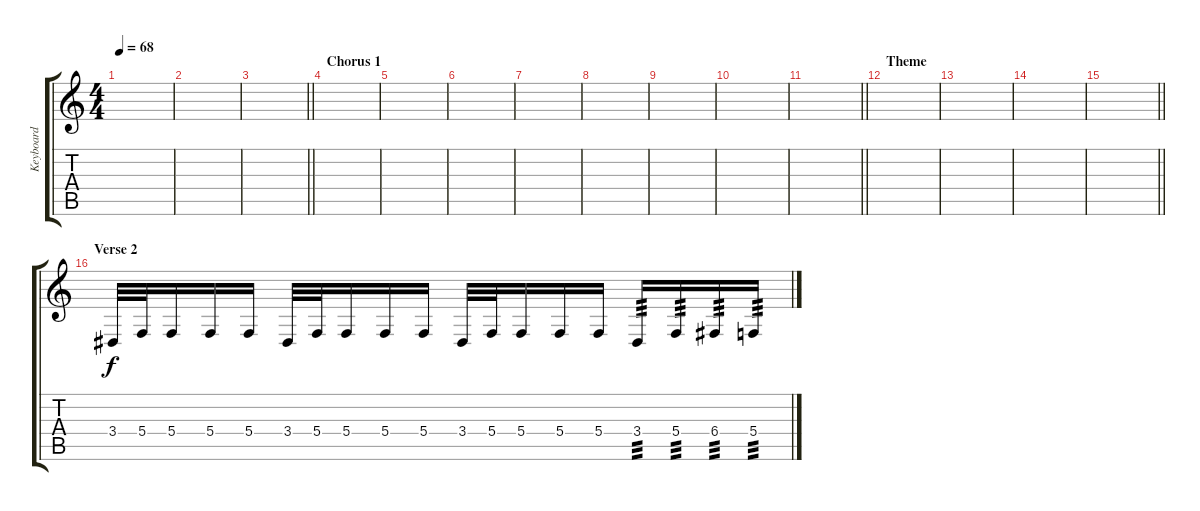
\track ("Keyboard" "Keyboard") {instrument lead2sawtooth}
\staff {score tabs}
\tuning (D4 A3 F3 C3 G2 C2) {hide}
\ts (4 4)
\tempo 68
\clef g2
\ks c
|
|
\barLineRight lightlight
|
\section ("" "Chorus 1")
|
|
|
|
|
|
|
\barLineRight lightlight
|
\section ("" "Theme")
|
|
|
\barLineRight lightlight
|
\section ("" "Verse 2")
3.4.32{beam merge} 5.4.32 5.4.16 5.4.16 5.4.16 3.4.32 5.4.32 5.4.16 5.4.16{beam merge} 5.4.16 3.4.32 5.4.32 5.4.16 5.4.16{beam merge} 5.4.16 3.4.16{tp 3} 5.4.16{tp 3} 6.4.16{tp 3} 5.4.16{tp 3}
